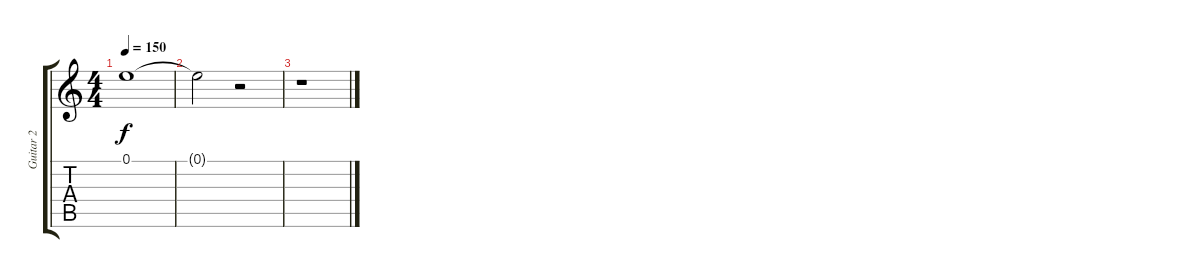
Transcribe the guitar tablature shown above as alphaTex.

\track ("Guitar 2" "Guitar 2") {instrument electricguitarclean}
\staff {score tabs}
\tuning (E4 B3 G3 D3 A2 E2) {hide}
\ts (4 4)
\tempo 150
\clef g2
\ks c
0.1.1{dy f} |
0.1{t}.2 r.2 |
r.1
